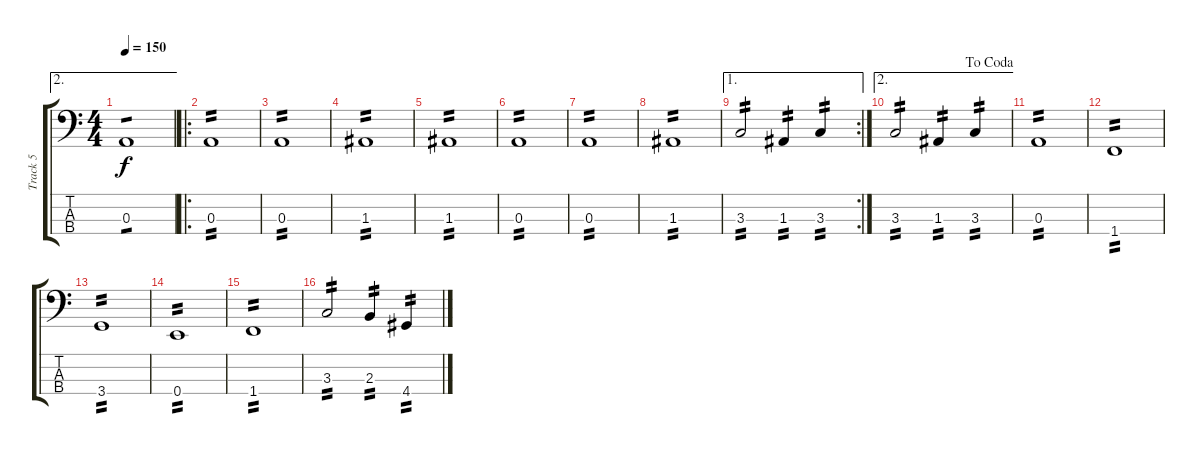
\track ("Track 5" "Track 5") {instrument electricbasspick}
\staff {score tabs}
\tuning (G2 D2 A1 E1) {hide}
\ae 2
\ts (4 4)
\tempo 150
\clef f4
\ks c
0.3.1{tp 1 dy f} |
\ro
0.3.1{tp 2} |
0.3.1{tp 2} |
1.3.1{tp 2} |
1.3.1{tp 2} |
0.3.1{tp 2} |
0.3.1{tp 2} |
1.3.1{tp 2} |
\ae 1
\rc 2
3.3.2{tp 2} 1.3.4{tp 2} 3.3.4{tp 2} |
\ae 2
\jump dacoda
3.3.2{tp 2} 1.3.4{tp 2} 3.3.4{tp 2} |
0.3.1{tp 2} |
1.4.1{tp 2} |
3.4.1{tp 2} |
0.4.1{tp 2} |
1.4.1{tp 2} |
3.3.2{tp 2} 2.3.4{tp 2} 4.4.4{tp 2}
